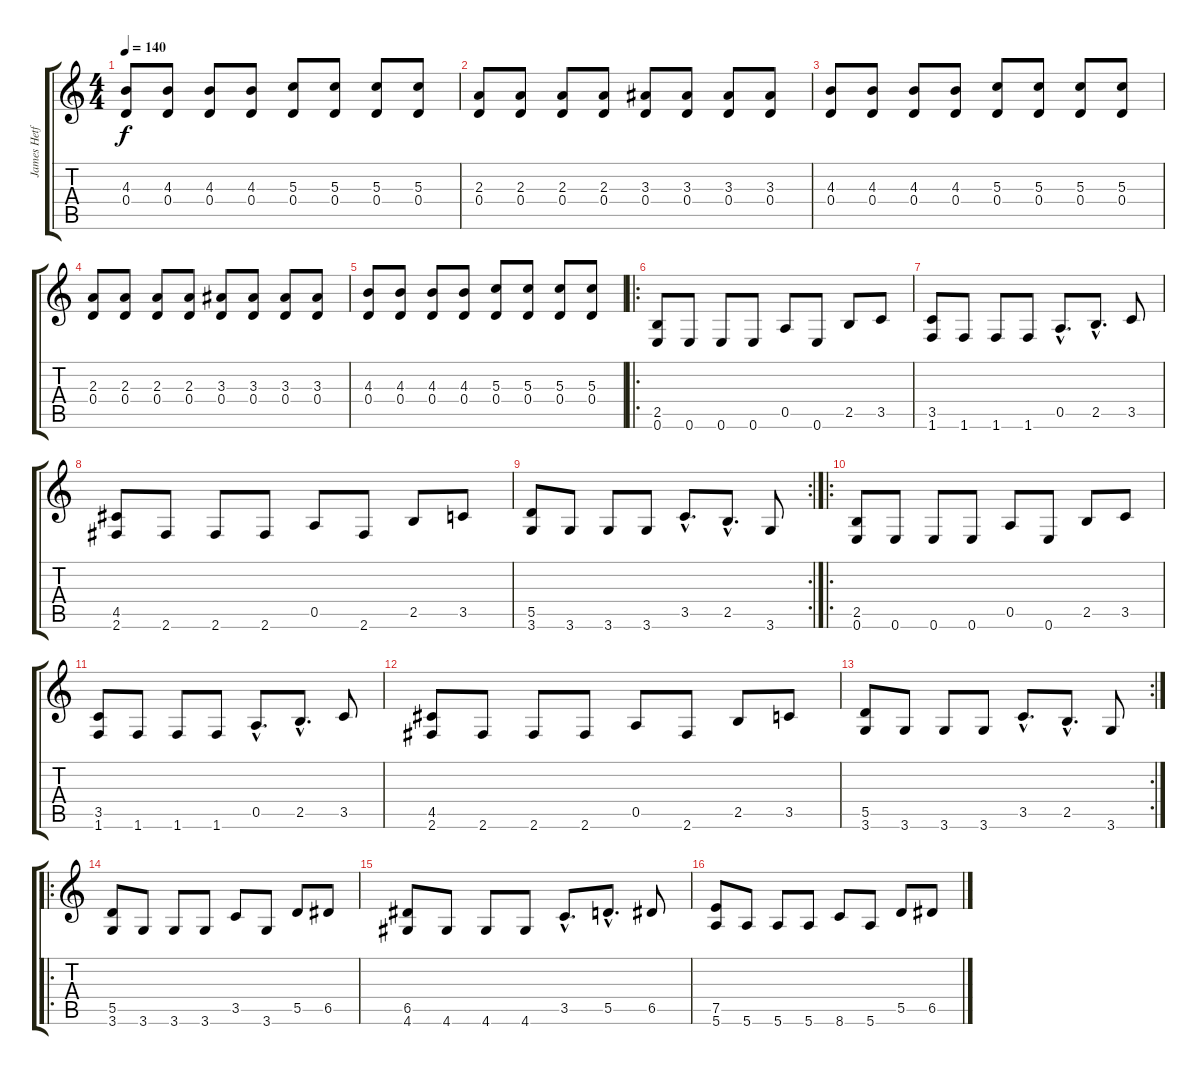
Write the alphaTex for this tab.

\track ("James Hetfield  (guitar dist)" "James Hetf") {instrument distortionguitar}
\staff {score tabs}
\tuning (E4 B3 G3 D3 A2 E2) {hide}
\ts (4 4)
\tempo 140
\clef g2
\ks c
(4.3 0.4).8{dy f} (4.3 0.4).8 (4.3 0.4).8 (4.3 0.4).8 (5.3 0.4).8 (5.3 0.4).8 (5.3 0.4).8 (5.3 0.4).8 |
(2.3 0.4).8 (2.3 0.4).8 (2.3 0.4).8 (2.3 0.4).8 (3.3 0.4).8 (3.3 0.4).8 (3.3 0.4).8 (3.3 0.4).8 |
(4.3 0.4).8 (4.3 0.4).8 (4.3 0.4).8 (4.3 0.4).8 (5.3 0.4).8 (5.3 0.4).8 (5.3 0.4).8 (5.3 0.4).8 |
(2.3 0.4).8 (2.3 0.4).8 (2.3 0.4).8 (2.3 0.4).8 (3.3 0.4).8 (3.3 0.4).8 (3.3 0.4).8 (3.3 0.4).8 |
(4.3 0.4).8 (4.3 0.4).8 (4.3 0.4).8 (4.3 0.4).8 (5.3 0.4).8 (5.3 0.4).8 (5.3 0.4).8 (5.3 0.4).8 |
\ro
(2.5 0.6).8 0.6.8 0.6.8 0.6.8 0.5.8 0.6.8 2.5.8 3.5.8 |
(3.5 1.6).8 1.6.8 1.6.8 1.6.8 0.5{hac}.8{d} 2.5{hac}.8{d} 3.5.8 |
(4.5 2.6).8 2.6.8 2.6.8 2.6.8 0.5.8 2.6.8 2.5.8 3.5.8 |
\rc 2
(5.5 3.6).8 3.6.8 3.6.8 3.6.8 3.5{hac}.8{d} 2.5{hac}.8{d} 3.6.8 |
\ro
(2.5 0.6).8 0.6.8 0.6.8 0.6.8 0.5.8 0.6.8 2.5.8 3.5.8 |
(3.5 1.6).8 1.6.8 1.6.8 1.6.8 0.5{hac}.8{d} 2.5{hac}.8{d} 3.5.8 |
(4.5 2.6).8 2.6.8 2.6.8 2.6.8 0.5.8 2.6.8 2.5.8 3.5.8 |
\rc 2
(5.5 3.6).8 3.6.8 3.6.8 3.6.8 3.5{hac}.8{d} 2.5{hac}.8{d} 3.6.8 |
\ro
(5.5 3.6).8 3.6.8 3.6.8 3.6.8 3.5.8 3.6.8 5.5.8 6.5.8 |
(6.5 4.6).8 4.6.8 4.6.8 4.6.8 3.5{hac}.8{d} 5.5{hac}.8{d} 6.5.8 |
(7.5 5.6).8 5.6.8 5.6.8 5.6.8 8.6.8 5.6.8 5.5.8 6.5.8
